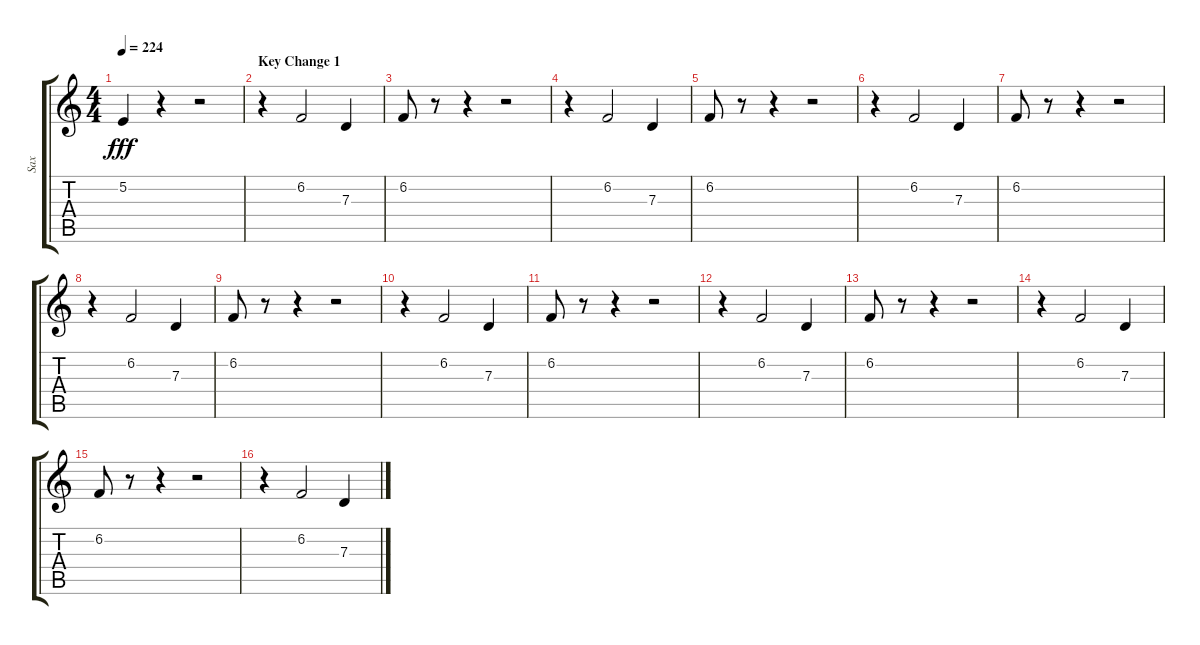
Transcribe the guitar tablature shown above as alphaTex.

\track ("Sax" "Sax") {instrument tenorsax}
\staff {score tabs}
\tuning (E4 B3 G3 D3 A2 E2) {hide}
\ts (4 4)
\tempo 224
\clef g2
\ks c
5.2.4{dy fff} r.4 r.2 |
\section ("" "Key Change 1")
r.4 6.2.2 7.3.4 |
6.2.8 r.8 r.4 r.2 |
r.4 6.2.2 7.3.4 |
6.2.8 r.8 r.4 r.2 |
r.4 6.2.2 7.3.4 |
6.2.8 r.8 r.4 r.2 |
r.4 6.2.2 7.3.4 |
6.2.8 r.8 r.4 r.2 |
r.4 6.2.2 7.3.4 |
6.2.8 r.8 r.4 r.2 |
r.4 6.2.2 7.3.4 |
6.2.8 r.8 r.4 r.2 |
r.4 6.2.2 7.3.4 |
6.2.8 r.8 r.4 r.2 |
r.4 6.2.2 7.3.4
